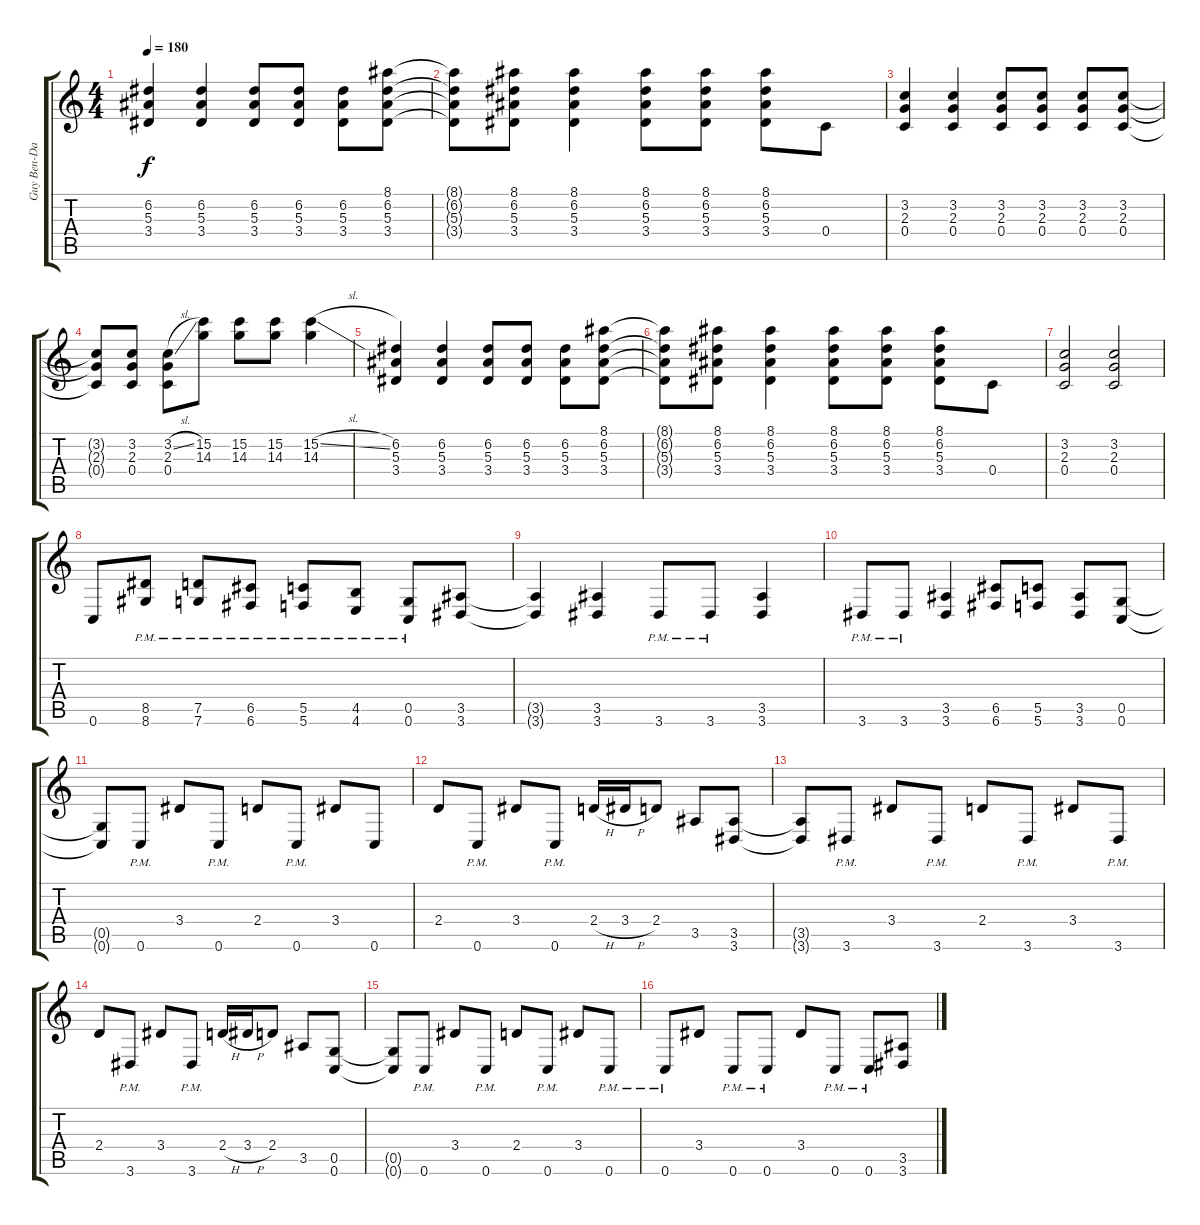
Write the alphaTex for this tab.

\track ("Guy Ben-David" "Guy Ben-Da") {instrument distortionguitar}
\staff {score tabs}
\tuning (D4 A3 F3 C3 G2 C2) {hide}
\ts (4 4)
\tempo 180
\clef g2
\ks c
(6.2{t} 5.3{t} 3.4{t}).4{dy f} (6.2 5.3 3.4).4 (6.2 5.3 3.4).8 (6.2 5.3 3.4).8 (6.2 5.3 3.4).8 (8.1 6.2 5.3 3.4).8 |
(8.1{t} 6.2{t} 5.3{t} 3.4{t}).8 (8.1 6.2 5.3 3.4).8 (8.1 6.2 5.3 3.4).4 (8.1 6.2 5.3 3.4).8 (8.1 6.2 5.3 3.4).8 (8.1 6.2 5.3 3.4).8 0.4.8 |
(3.2 2.3 0.4).4 (3.2 2.3 0.4).4 (3.2 2.3 0.4).8 (3.2 2.3 0.4).8 (3.2 2.3 0.4).8 (3.2 2.3 0.4).8 |
(3.2{t} 2.3{t} 0.4{t}).8 (3.2 2.3 0.4).8 (3.2{sl} 2.3 0.4).8 (15.2 14.3).8 (15.2 14.3).8 (15.2 14.3).8 (15.2{sl} 14.3).4 |
(6.2 5.3 3.4).4 (6.2 5.3 3.4).4 (6.2 5.3 3.4).8 (6.2 5.3 3.4).8 (6.2 5.3 3.4).8 (8.1 6.2 5.3 3.4).8 |
(8.1{t} 6.2{t} 5.3{t} 3.4{t}).8 (8.1 6.2 5.3 3.4).8 (8.1 6.2 5.3 3.4).4 (8.1 6.2 5.3 3.4).8 (8.1 6.2 5.3 3.4).8 (8.1 6.2 5.3 3.4).8 0.4.8 |
(3.2 2.3 0.4).2 (3.2 2.3 0.4).2 |
0.6.8 (8.5 8.6{pm}).8 (7.5 7.6{pm}).8 (6.5 6.6{pm}).8 (5.5 5.6{pm}).8 (4.5 4.6{pm}).8 (0.5 0.6{pm}).8 (3.5 3.6).8 |
(3.5{t} 3.6{t}).4 (3.5 3.6).4 3.6{pm}.8 3.6{pm}.8 (3.5 3.6).4 |
3.6{pm}.8 3.6{pm}.8 (3.5 3.6).4 (6.5 6.6).8 (5.5 5.6).8 (3.5 3.6).8 (0.5 0.6).8 |
(0.5{t} 0.6{t}).8 0.6{pm}.8 3.4.8 0.6{pm}.8 2.4.8 0.6{pm}.8 3.4.8 0.6.8 |
2.4.8 0.6{pm}.8 3.4.8 0.6{pm}.8 2.4{h}.16 3.4{h}.16 2.4.8 3.5.8 (3.5 3.6).8 |
(3.5{t} 3.6{t}).8 3.6{pm}.8 3.4.8 3.6{pm}.8 2.4.8 3.6{pm}.8 3.4.8 3.6{pm}.8 |
2.4.8 3.6{pm}.8 3.4.8 3.6{pm}.8 2.4{h}.16 3.4{h}.16 2.4.8 3.5.8 (0.5 0.6).8 |
(0.5{t} 0.6{t}).8 0.6{pm}.8 3.4.8 0.6{pm}.8 2.4.8 0.6{pm}.8 3.4.8 0.6{pm}.8 |
0.6{pm}.8 3.4.8 0.6{pm}.8 0.6{pm}.8 3.4.8 0.6{pm}.8 0.6{pm}.8 (3.5 3.6).8
